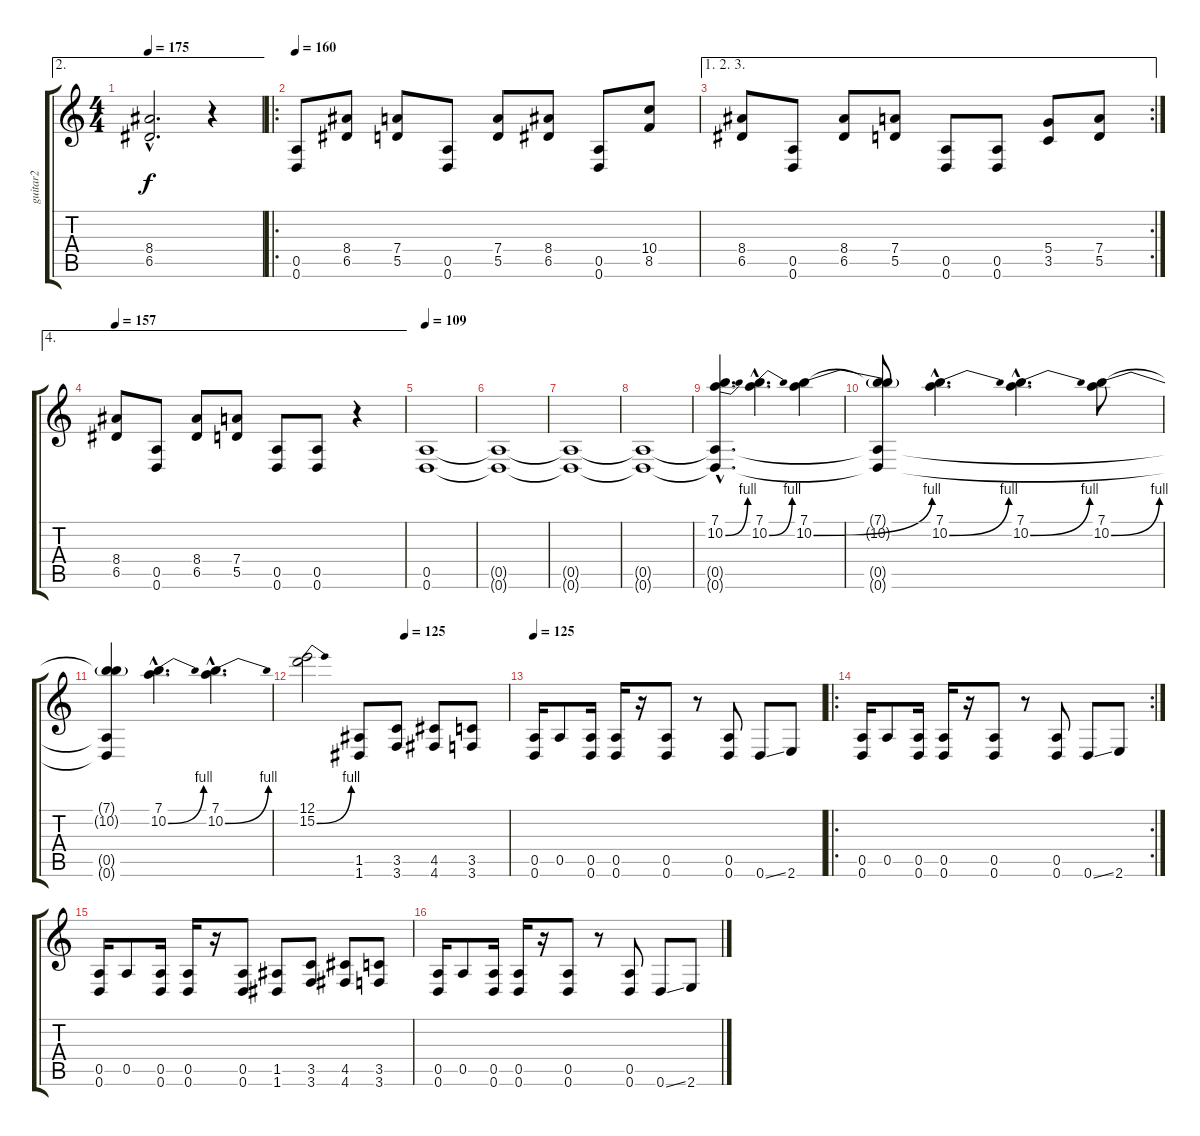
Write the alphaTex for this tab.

\track ("guitar2" "guitar2") {instrument distortionguitar}
\staff {score tabs}
\tuning (E4 B3 G3 D3 A2 D2) {hide}
\ae 2
\ts (4 4)
\tempo 175
\clef g2
\ks c
(8.4{hac} 6.5{hac}).2{d dy f} r.4 |
\ro
\tempo 157
\tempo 160
(0.5 0.6).8{volume 16} (8.4 6.5).8 (7.4 5.5).8 (0.5 0.6).8 (7.4 5.5).8 (8.4 6.5).8 (0.5 0.6).8 (10.4 8.5).8 |
\ae (1 2 3)
\rc 2
(8.4 6.5).8 (0.5 0.6).8 (8.4 6.5).8 (7.4 5.5).8 (0.5 0.6).8 (0.5 0.6).8 (5.4 3.5).8 (7.4 5.5).8 |
\ae 4
\tempo 157
(8.4 6.5).8 (0.5 0.6).8 (8.4 6.5).8 (7.4 5.5).8 (0.5 0.6).8 (0.5 0.6).8 r.4 |
\tempo 109
(0.5 0.6).1 |
(0.5{t} 0.6{t}).1 |
(0.5{t} 0.6{t}).1 |
(0.5{t} 0.6{t}).1 |
(7.1{hac} 10.2{be (bend 0 0 60 4) hac} 0.5{hac t} 0.6{hac t}).4{d} (7.1{hac} 10.2{be (bend 0 0 60 4) hac}).4{d} (7.1 10.2{be (bend 0 0 60 4)}).4 |
(7.1{t} 10.2{t} 0.5{t} 0.6{t}).8 (7.1{hac} 10.2{be (bend 0 0 60 4) hac}).4{d} (7.1{hac} 10.2{be (bend 0 0 60 4) hac}).4{d} (7.1 10.2{be (bend 0 0 60 4)}).8 |
(7.1{t} 10.2{t} 0.5{t} 0.6{t}).4 (7.1{hac} 10.2{be (bend 0 0 60 4) hac}).4{d} (7.1{hac} 10.2{be (bend 0 0 60 4) hac}).4{d} |
\tempo (125 0.5)
(12.1 15.2{be (bend 0 0 60 4)}).2 (1.5 1.6).8 (3.5 3.6).8 (4.5 4.6).8 (3.5 3.6).8 |
\tempo 125
(0.5 0.6).16 0.5.8 (0.5 0.6).16 (0.5 0.6).16 r.16 (0.5 0.6).8 r.8 (0.5 0.6).8 0.6{ss}.8 2.6.8 |
\ro
\rc 2
(0.5 0.6).16 0.5.8 (0.5 0.6).16 (0.5 0.6).16 r.16 (0.5 0.6).8 r.8 (0.5 0.6).8 0.6{ss}.8 2.6.8 |
(0.5 0.6).16 0.5.8 (0.5 0.6).16 (0.5 0.6).16 r.16 (0.5 0.6).8 (1.5 1.6).8 (3.5 3.6).8 (4.5 4.6).8 (3.5 3.6).8 |
(0.5 0.6).16 0.5.8 (0.5 0.6).16 (0.5 0.6).16 r.16 (0.5 0.6).8 r.8 (0.5 0.6).8 0.6{ss}.8 2.6.8
